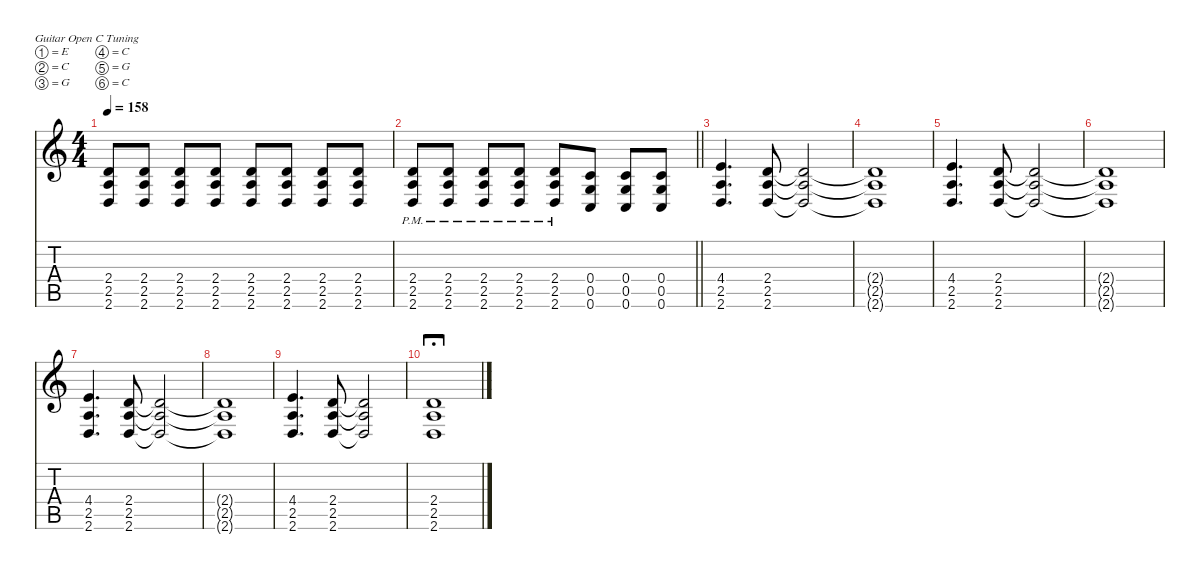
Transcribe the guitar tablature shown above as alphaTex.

\defaultSystemsLayout 4
\hideDynamics
\bracketExtendMode nobrackets
\singleTrackTrackNamePolicy hidden
\multiTrackTrackNamePolicy hidden
\firstSystemTrackNameMode fullname
\firstSystemTrackNameOrientation horizontal
\otherSystemsTrackNameOrientation horizontal
\track ("Guitar 1" "od.guit.") {instrument overdrivenguitar}
\staff {score tabs}
\tuning (E4 C4 G3 C3 G2 C2)
\ts (4 4)
\tempo 158
\clef g2
\ks c
(2.4 2.5 2.6).8{dy f beam Up} (2.4 2.5 2.6).8{beam Up} (2.4 2.5 2.6).8{beam Up} (2.4 2.5 2.6).8{beam Up} (2.4 2.5 2.6).8{beam Up} (2.4 2.5 2.6).8{beam Up} (2.4 2.5 2.6).8{beam Up} (2.4 2.5 2.6).8{beam Up} |
\barLineRight lightlight
(2.4{pm} 2.5{pm} 2.6{pm}).8{beam Up} (2.4{pm} 2.5{pm} 2.6{pm}).8{beam Up} (2.4{pm} 2.5{pm} 2.6{pm}).8{beam Up} (2.4{pm} 2.5{pm} 2.6{pm}).8{beam Up} (2.4{pm} 2.5{pm} 2.6{pm}).8{beam Up} (0.4 0.5 0.6).8{beam Up} (0.4 0.5 0.6).8{beam Up} (0.4 0.5 0.6).8{beam Up} |
(4.4 2.5 2.6).4{d beam Up} (2.4 2.5 2.6).8{beam Up} (2.4{t} 2.5{t} 2.6{t}).2{beam Up} |
(2.4{t} 2.5{t} 2.6{t}).1{beam Up} |
(4.4 2.5 2.6).4{d beam Up} (2.4 2.5 2.6).8{beam Up} (2.4{t} 2.5{t} 2.6{t}).2{beam Up} |
(2.4{t} 2.5{t} 2.6{t}).1{beam Up} |
(4.4 2.5 2.6).4{d beam Up} (2.4 2.5 2.6).8{beam Up} (2.4{t} 2.5{t} 2.6{t}).2{beam Up} |
(2.4{t} 2.5{t} 2.6{t}).1{beam Up} |
(4.4 2.5 2.6).4{d beam Up} (2.4 2.5 2.6).8{beam Up} (2.4{t} 2.5{t} 2.6{t}).2{beam Up} |
(2.4 2.5 2.6).1{fermata (long 1) beam Up}
